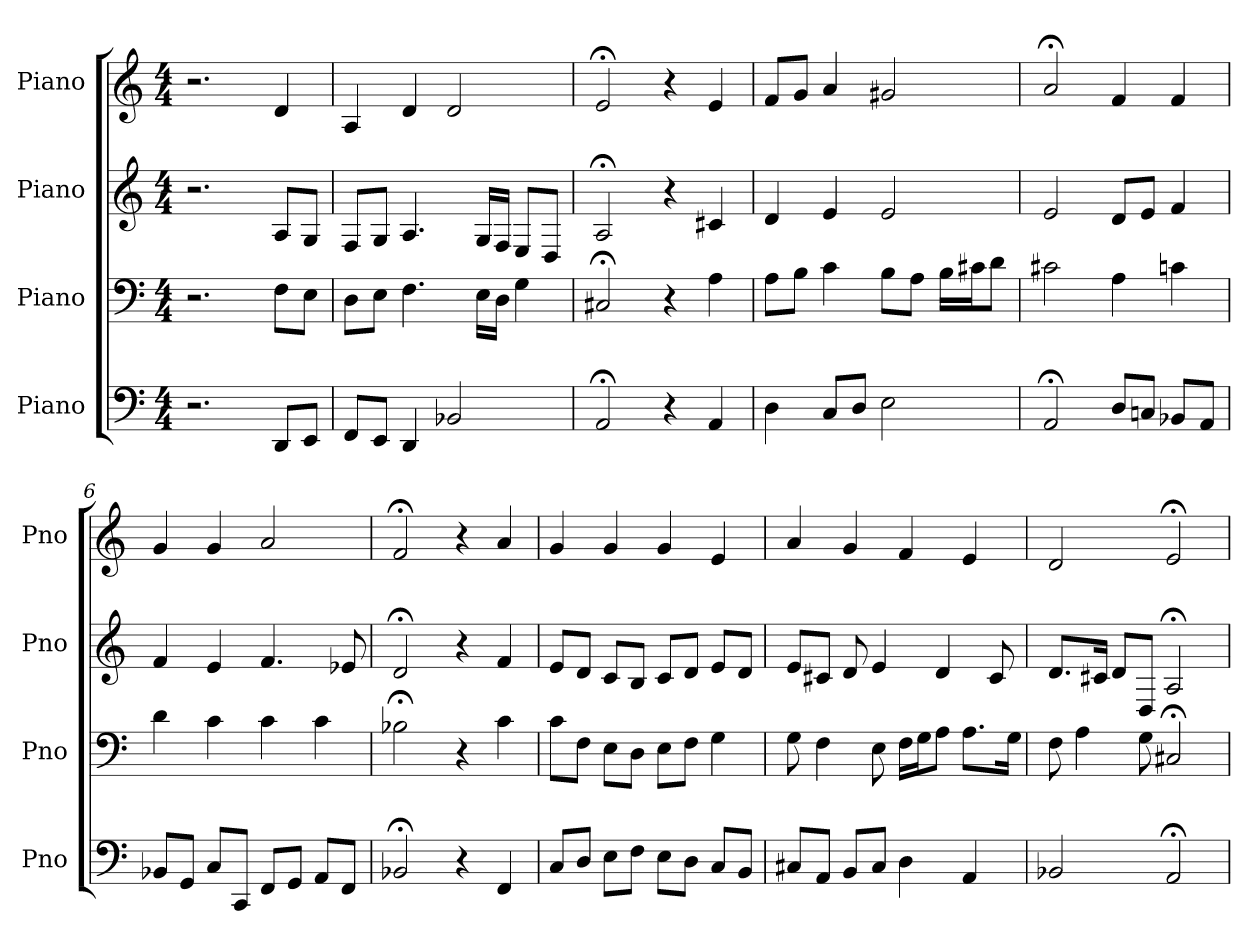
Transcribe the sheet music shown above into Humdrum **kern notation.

**kern	**kern	**kern	**kern
*part4	*part3	*part2	*part1
*staff4	*staff3	*staff2	*staff1
*I"Piano	*I"Piano	*I"Piano	*I"Piano
*I'Pno	*I'Pno	*I'Pno	*I'Pno
*clefF4	*clefF4	*clefG2	*clefG2
*k[]	*k[]	*k[]	*k[]
*M4/4	*M4/4	*M4/4	*M4/4
=1	=1	=1	=1
2.r	2.r	2.r	2.r
8DD/L	8F\L	8A/L	4d/
8EE/J	8E\J	8G/J	.
=2	=2	=2	=2
8FF/L	8D\L	8F/L	4A/
8EE/J	8E\J	8G/J	.
4DD/	4.F\	4.A/	4d/
2BB-X/	.	.	2d/
.	16E\LL	16G/LL	.
.	16D\JJ	16F/JJ	.
.	4G\	8E/L	.
.	.	8D/J	.
=3	=3	=3	=3
2AA;</	2C#X;</	2A;</	2e;</
4r	4r	4r	4r
4AA/	4A\	4c#X/	4e/
=4	=4	=4	=4
4D\	8A\L	4d/	8f/L
.	8B\J	.	8g/J
8C/L	4c\	4e/	4a/
8D/J	.	.	.
2E\	8B\L	2e/	2g#X/
.	8A\J	.	.
.	16B\LL	.	.
.	16c#X\J	.	.
.	8d\J	.	.
=5	=5	=5	=5
2AA;</	2c#X\	2e/	2a;</
8D/L	4A\	8d/L	4f/
8Cn/J	.	8e/J	.
8BB-X/L	4cn\	4f/	4f/
8AA/J	.	.	.
=6	=6	=6	=6
8BB-X/L	4d\	4f/	4g/
8GG/J	.	.	.
8C/L	4c\	4e/	4g/
8CC/J	.	.	.
8FF/L	4c\	4.f/	2a/
8GG/J	.	.	.
8AA/L	4c\	.	.
8FF/J	.	8e-X/	.
=7	=7	=7	=7
2BB-X;</	2B-X;<\	2d;</	2f;</
4r	4r	4r	4r
4FF/	4c\	4f/	4a/
=8	=8	=8	=8
8C/L	8c\L	8e/L	4g/
8D/J	8F\J	8d/J	.
8E\L	8E\L	8c/L	4g/
8F\J	8D\J	8B/J	.
8E\L	8E\L	8c/L	4g/
8D\J	8F\J	8d/J	.
8C/L	4G\	8e/L	4e/
8BB/J	.	8d/J	.
=9	=9	=9	=9
8C#X/L	8G\	8e/L	4a/
8AA/J	4F\	8c#X/J	.
8BB/L	.	8d/	4g/
8C#/J	8E\	4e/	.
4D\	16F\LL	.	4f/
.	16G\J	.	.
.	8A\J	4d/	.
4AA/	8.A\L	.	4e/
.	.	8c#/	.
.	16G\Jk	.	.
=10	=10	=10	=10
2BB-X/	8F\	8.d/L	2d/
.	4A\	.	.
.	.	16c#X/Jk	.
.	.	8d/L	.
.	8G\	8D/J	.
2AA;</	2C#X;</	2A;</	2e;</
=	=	=	=
*-	*-	*-	*-
